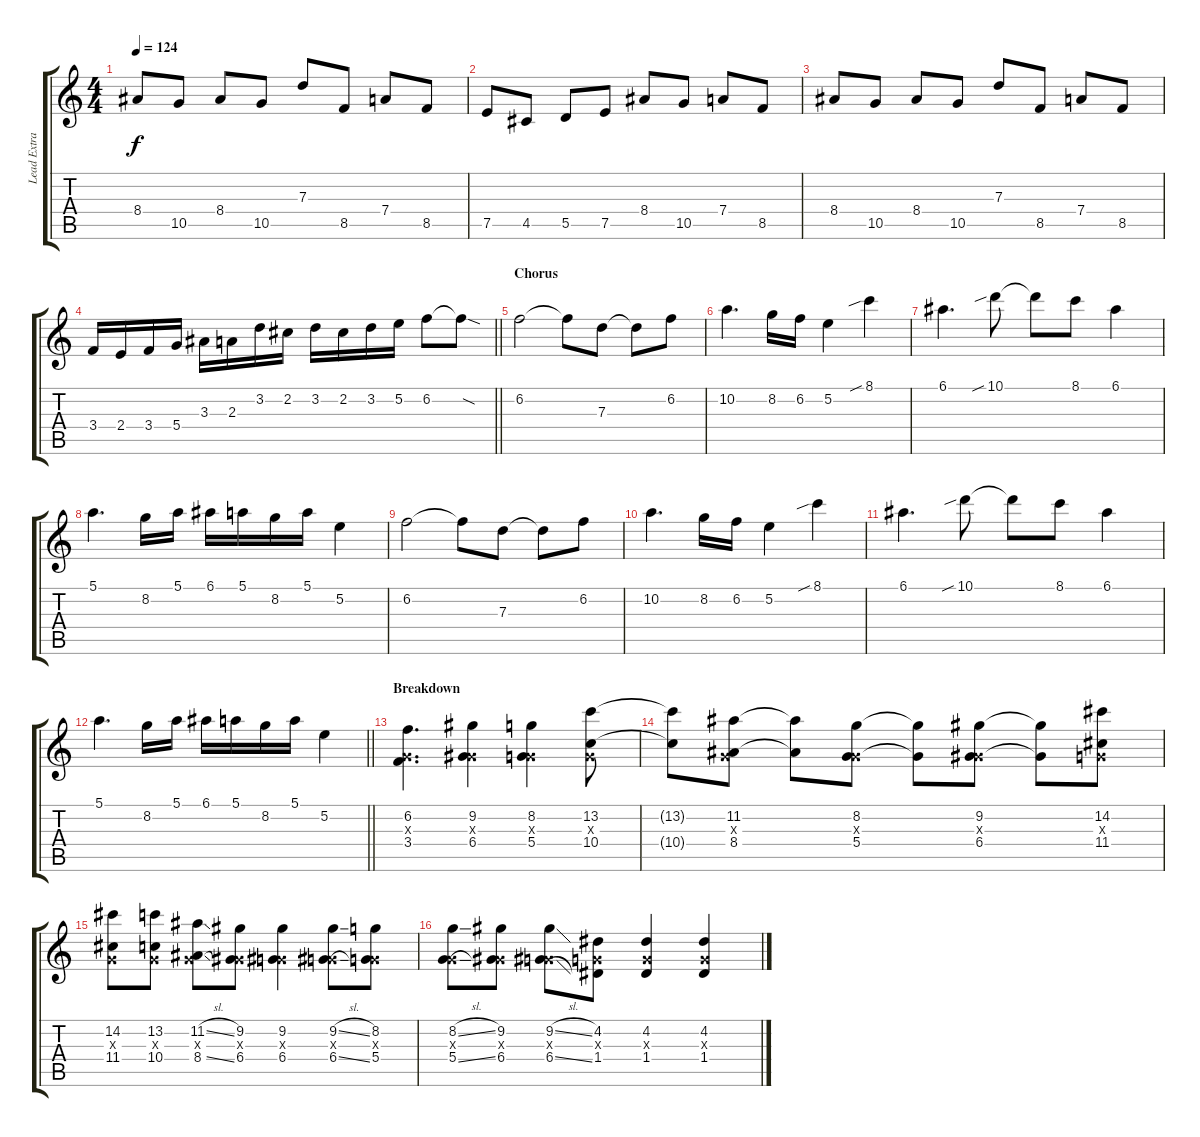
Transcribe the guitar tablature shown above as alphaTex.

\track ("Lead Extra" "Lead Extra") {instrument distortionguitar}
\staff {score tabs}
\tuning (E4 B3 G3 D3 A2 D2) {hide}
\ts (4 4)
\tempo 124
\clef g2
\ks c
8.4.8{dy f} 10.5.8 8.4.8 10.5.8 7.3.8 8.5.8 7.4.8 8.5.8 |
7.5.8 4.5.8 5.5.8 7.5.8 8.4.8 10.5.8 7.4.8 8.5.8 |
8.4.8 10.5.8 8.4.8 10.5.8 7.3.8 8.5.8 7.4.8 8.5.8 |
\barLineRight lightlight
3.4.16 2.4.16 3.4.16 5.4.16 3.3.16 2.3.16 3.2.16 2.2.16 3.2.16 2.2.16 3.2.16 5.2.16 6.2.8 6.2{sod t}.8 |
\section ("" "Chorus")
6.2.2 6.2{t}.8 7.3.8 7.3{t}.8 6.2.8 |
10.2.4{d} 8.2.16 6.2.16 5.2.4 8.1{sib}.4 |
6.1.4{d} 10.1{sib}.8 10.1{t}.8 8.1.8 6.1.4 |
5.1.4{d} 8.2.16 5.1.16 6.1.16 5.1.16 8.2.16 5.1.16 5.2.4 |
6.2.2 6.2{t}.8 7.3.8 7.3{t}.8 6.2.8 |
10.2.4{d} 8.2.16 6.2.16 5.2.4 8.1{sib}.4 |
6.1.4{d} 10.1{sib}.8 10.1{t}.8 8.1.8 6.1.4 |
\barLineRight lightlight
5.1.4{d} 8.2.16 5.1.16 6.1.16 5.1.16 8.2.16 5.1.16 5.2.4 |
\section ("" "Breakdown")
(6.2 0.3{x} 3.4).4{d} (9.2 0.3{x} 6.4).4 (8.2 0.3{x} 5.4).4 (13.2 0.3{x} 10.4).8 |
(13.2{t} 10.4{t}).8 (11.2 0.3{x} 8.4).8 (11.2{t} 8.4{t}).8 (8.2 0.3{x} 5.4).8 (8.2{t} 5.4{t}).8 (9.2 0.3{x} 6.4).8 (9.2{t} 6.4{t}).8 (14.2 0.3{x} 11.4).8 |
(14.2 0.3{x} 11.4).8 (13.2 0.3{x} 10.4).8 (11.2{sl} 0.3{x} 8.4{sl}).8 (9.2 0.3{x} 6.4).8 (9.2 0.3{x} 6.4).4 (9.2{sl} 0.3{x} 6.4{sl}).8 (8.2 0.3{x} 5.4).8 |
(8.2{sl} 0.3{x} 5.4{sl}).8 (9.2 0.3{x} 6.4).8 (9.2{sl} 0.3{x} 6.4{sl}).8 (4.2 0.3{x} 1.4).8 (4.2 0.3{x} 1.4).4 (4.2 0.3{x} 1.4).4
